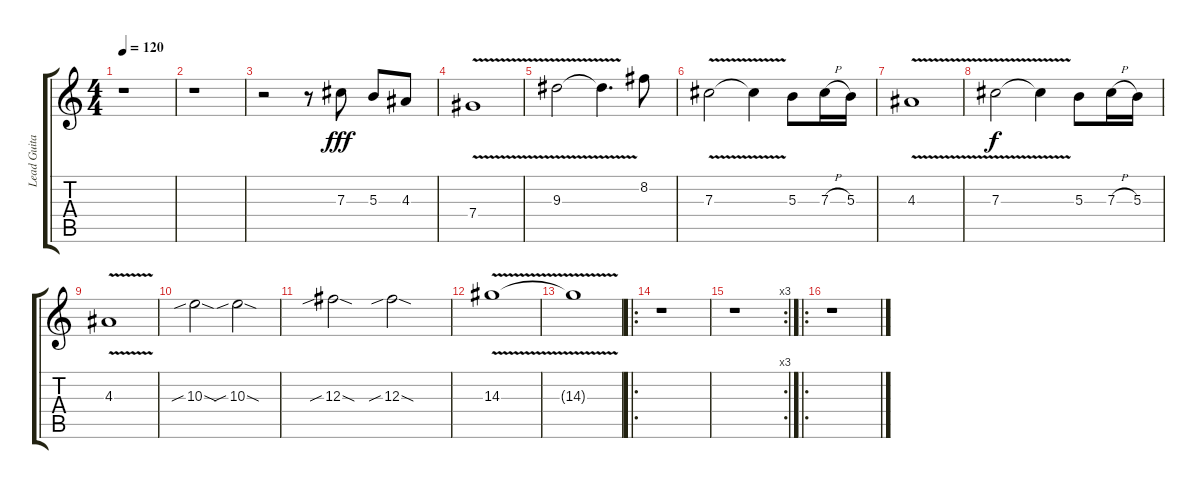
\track ("Lead Guitar" "Lead Guita") {instrument overdrivenguitar}
\staff {score tabs}
\tuning (Eb4 Bb3 Gb3 Db3 Ab2 Eb2) {hide}
\ts (4 4)
\tempo 120
\clef g2
\ks c
r.1{dy fff} |
r.1 |
r.2 r.8 7.3.8 5.3.8 4.3.8 |
7.4{v}.1 |
9.3{v}.2 9.3{v t}.4{d} 8.2.8 |
7.3{v}.2 7.3{t}.4 5.3.8 7.3{h}.16 5.3.16 |
4.3{v}.1 |
7.3{v}.2{dy f} 7.3{t}.4 5.3.8 7.3{h}.16 5.3.16 |
4.3{v}.1 |
10.3{sib sod}.2 10.3{sib sod}.2 |
12.3{sib sod}.2 12.3{sib sod}.2 |
14.3{v}.1 |
14.3{v t}.1 |
\ro
r.1 |
\rc 3
r.1 |
\ro
r.1
